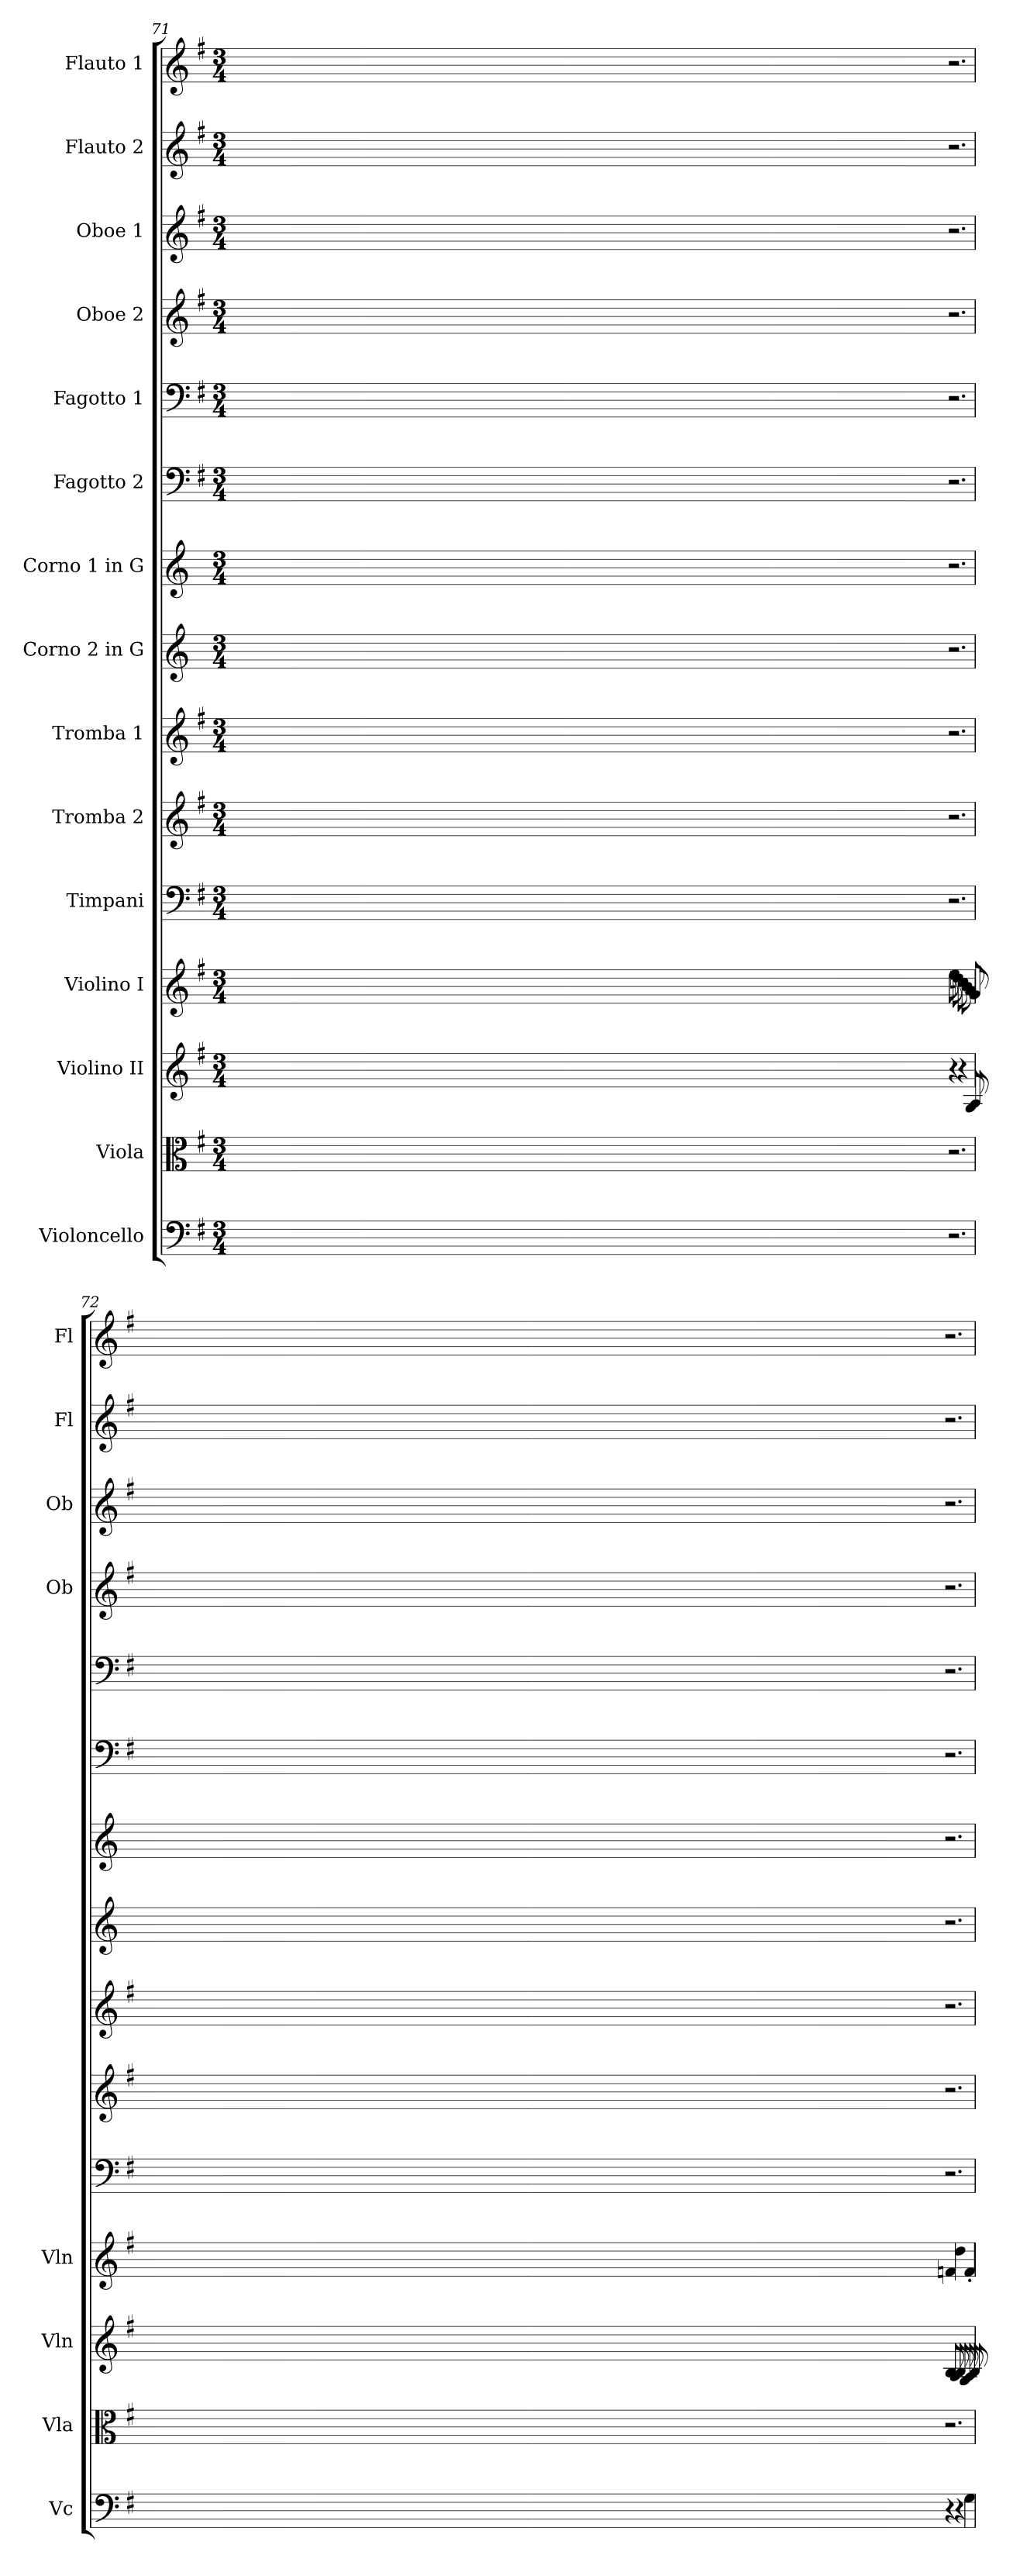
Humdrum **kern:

**kern	**kern	**kern	**kern	**kern	**kern	**kern	**kern	**kern	**kern	**kern	**kern	**kern	**kern	**kern
*part15	*part14	*part13	*part12	*part11	*part10	*part9	*part8	*part7	*part6	*part5	*part4	*part3	*part2	*part1
*staff15	*staff14	*staff13	*staff12	*staff11	*staff10	*staff9	*staff8	*staff7	*staff6	*staff5	*staff4	*staff3	*staff2	*staff1
*I"Violoncello	*I"Viola	*I"Violino II	*I"Violino I	*I"Timpani	*I"Tromba 2	*I"Tromba 1	*I"Corno 2 in G	*I"Corno 1 in G	*I"Fagotto 2	*I"Fagotto 1	*I"Oboe 2	*I"Oboe 1	*I"Flauto 2	*I"Flauto 1
*I'Vc	*I'Vla	*I'Vln	*I'Vln	*	*	*	*	*	*	*	*I'Ob	*I'Ob	*I'Fl	*I'Fl
*clefF4	*clefC3	*clefG2	*clefG2	*clefF4	*clefG2	*clefG2	*clefG2	*clefG2	*clefF4	*clefF4	*clefG2	*clefG2	*clefG2	*clefG2
*	*	*	*	*	*ITrd1c2	*ITrd1c2	*ITrd-4c-7	*ITrd-4c-7	*	*	*	*	*	*
*k[f#]	*k[f#]	*k[f#]	*k[f#]	*k[f#]	*k[b-]	*k[b-]	*k[f#]	*k[f#]	*k[f#]	*k[f#]	*k[f#]	*k[f#]	*k[f#]	*k[f#]
*G:	*G:	*G:	*G:	*G:	*F:	*F:	*G:	*G:	*G:	*G:	*G:	*G:	*G:	*G:
*M3/4	*M3/4	*M3/4	*M3/4	*M3/4	*M3/4	*M3/4	*M3/4	*M3/4	*M3/4	*M3/4	*M3/4	*M3/4	*M3/4	*M3/4
=71	=71	=71	=71	=71	=71	=71	=71	=71	=71	=71	=71	=71	=71	=71
1ryy	1ryy	1ryy	1ryy	1ryy	1ryy	1ryy	1ryy	1ryy	1ryy	1ryy	1ryy	1ryy	1ryy	1ryy
1ryy	1ryy	1ryy	1ryy	1ryy	1ryy	1ryy	1ryy	1ryy	1ryy	1ryy	1ryy	1ryy	1ryy	1ryy
1ryy	1ryy	1ryy	1ryy	1ryy	1ryy	1ryy	1ryy	1ryy	1ryy	1ryy	1ryy	1ryy	1ryy	1ryy
1ryy	1ryy	1ryy	1ryy	1ryy	1ryy	1ryy	1ryy	1ryy	1ryy	1ryy	1ryy	1ryy	1ryy	1ryy
1ryy	1ryy	1ryy	1ryy	1ryy	1ryy	1ryy	1ryy	1ryy	1ryy	1ryy	1ryy	1ryy	1ryy	1ryy
1ryy	1ryy	1ryy	1ryy	1ryy	1ryy	1ryy	1ryy	1ryy	1ryy	1ryy	1ryy	1ryy	1ryy	1ryy
1ryy	1ryy	1ryy	1ryy	1ryy	1ryy	1ryy	1ryy	1ryy	1ryy	1ryy	1ryy	1ryy	1ryy	1ryy
1ryy	1ryy	1ryy	1ryy	1ryy	1ryy	1ryy	1ryy	1ryy	1ryy	1ryy	1ryy	1ryy	1ryy	1ryy
1ryy	1ryy	1ryy	1ryy	1ryy	1ryy	1ryy	1ryy	1ryy	1ryy	1ryy	1ryy	1ryy	1ryy	1ryy
1ryy	1ryy	1ryy	1ryy	1ryy	1ryy	1ryy	1ryy	1ryy	1ryy	1ryy	1ryy	1ryy	1ryy	1ryy
1ryy	1ryy	1ryy	1ryy	1ryy	1ryy	1ryy	1ryy	1ryy	1ryy	1ryy	1ryy	1ryy	1ryy	1ryy
1ryy	1ryy	1ryy	1ryy	1ryy	1ryy	1ryy	1ryy	1ryy	1ryy	1ryy	1ryy	1ryy	1ryy	1ryy
1ryy	1ryy	1ryy	1ryy	1ryy	1ryy	1ryy	1ryy	1ryy	1ryy	1ryy	1ryy	1ryy	1ryy	1ryy
1ryy	1ryy	1ryy	1ryy	1ryy	1ryy	1ryy	1ryy	1ryy	1ryy	1ryy	1ryy	1ryy	1ryy	1ryy
1ryy	1ryy	1ryy	1ryy	1ryy	1ryy	1ryy	1ryy	1ryy	1ryy	1ryy	1ryy	1ryy	1ryy	1ryy
1ryy	1ryy	1ryy	1ryy	1ryy	1ryy	1ryy	1ryy	1ryy	1ryy	1ryy	1ryy	1ryy	1ryy	1ryy
1ryy	1ryy	1ryy	1ryy	1ryy	1ryy	1ryy	1ryy	1ryy	1ryy	1ryy	1ryy	1ryy	1ryy	1ryy
1ryy	1ryy	1ryy	1ryy	1ryy	1ryy	1ryy	1ryy	1ryy	1ryy	1ryy	1ryy	1ryy	1ryy	1ryy
1ryy	1ryy	1ryy	1ryy	1ryy	1ryy	1ryy	1ryy	1ryy	1ryy	1ryy	1ryy	1ryy	1ryy	1ryy
1ryy	1ryy	1ryy	1ryy	1ryy	1ryy	1ryy	1ryy	1ryy	1ryy	1ryy	1ryy	1ryy	1ryy	1ryy
1ryy	1ryy	1ryy	1ryy	1ryy	1ryy	1ryy	1ryy	1ryy	1ryy	1ryy	1ryy	1ryy	1ryy	1ryy
1ryy	1ryy	1ryy	1ryy	1ryy	1ryy	1ryy	1ryy	1ryy	1ryy	1ryy	1ryy	1ryy	1ryy	1ryy
1ryy	1ryy	1ryy	1ryy	1ryy	1ryy	1ryy	1ryy	1ryy	1ryy	1ryy	1ryy	1ryy	1ryy	1ryy
1ryy	1ryy	1ryy	1ryy	1ryy	1ryy	1ryy	1ryy	1ryy	1ryy	1ryy	1ryy	1ryy	1ryy	1ryy
1ryy	1ryy	1ryy	1ryy	1ryy	1ryy	1ryy	1ryy	1ryy	1ryy	1ryy	1ryy	1ryy	1ryy	1ryy
1ryy	1ryy	1ryy	1ryy	1ryy	1ryy	1ryy	1ryy	1ryy	1ryy	1ryy	1ryy	1ryy	1ryy	1ryy
1ryy	1ryy	1ryy	1ryy	1ryy	1ryy	1ryy	1ryy	1ryy	1ryy	1ryy	1ryy	1ryy	1ryy	1ryy
1ryy	1ryy	1ryy	1ryy	1ryy	1ryy	1ryy	1ryy	1ryy	1ryy	1ryy	1ryy	1ryy	1ryy	1ryy
1ryy	1ryy	1ryy	1ryy	1ryy	1ryy	1ryy	1ryy	1ryy	1ryy	1ryy	1ryy	1ryy	1ryy	1ryy
1ryy	1ryy	1ryy	1ryy	1ryy	1ryy	1ryy	1ryy	1ryy	1ryy	1ryy	1ryy	1ryy	1ryy	1ryy
1ryy	1ryy	1ryy	1ryy	1ryy	1ryy	1ryy	1ryy	1ryy	1ryy	1ryy	1ryy	1ryy	1ryy	1ryy
1ryy	1ryy	1ryy	1ryy	1ryy	1ryy	1ryy	1ryy	1ryy	1ryy	1ryy	1ryy	1ryy	1ryy	1ryy
1ryy	1ryy	1ryy	1ryy	1ryy	1ryy	1ryy	1ryy	1ryy	1ryy	1ryy	1ryy	1ryy	1ryy	1ryy
1ryy	1ryy	1ryy	1ryy	1ryy	1ryy	1ryy	1ryy	1ryy	1ryy	1ryy	1ryy	1ryy	1ryy	1ryy
1ryy	1ryy	1ryy	1ryy	1ryy	1ryy	1ryy	1ryy	1ryy	1ryy	1ryy	1ryy	1ryy	1ryy	1ryy
1ryy	1ryy	1ryy	1ryy	1ryy	1ryy	1ryy	1ryy	1ryy	1ryy	1ryy	1ryy	1ryy	1ryy	1ryy
1ryy	1ryy	1ryy	1ryy	1ryy	1ryy	1ryy	1ryy	1ryy	1ryy	1ryy	1ryy	1ryy	1ryy	1ryy
1ryy	1ryy	1ryy	1ryy	1ryy	1ryy	1ryy	1ryy	1ryy	1ryy	1ryy	1ryy	1ryy	1ryy	1ryy
1ryy	1ryy	1ryy	1ryy	1ryy	1ryy	1ryy	1ryy	1ryy	1ryy	1ryy	1ryy	1ryy	1ryy	1ryy
1ryy	1ryy	1ryy	1ryy	1ryy	1ryy	1ryy	1ryy	1ryy	1ryy	1ryy	1ryy	1ryy	1ryy	1ryy
1ryy	1ryy	1ryy	1ryy	1ryy	1ryy	1ryy	1ryy	1ryy	1ryy	1ryy	1ryy	1ryy	1ryy	1ryy
1ryy	1ryy	1ryy	1ryy	1ryy	1ryy	1ryy	1ryy	1ryy	1ryy	1ryy	1ryy	1ryy	1ryy	1ryy
1ryy	1ryy	1ryy	1ryy	1ryy	1ryy	1ryy	1ryy	1ryy	1ryy	1ryy	1ryy	1ryy	1ryy	1ryy
1ryy	1ryy	1ryy	1ryy	1ryy	1ryy	1ryy	1ryy	1ryy	1ryy	1ryy	1ryy	1ryy	1ryy	1ryy
1ryy	1ryy	1ryy	1ryy	1ryy	1ryy	1ryy	1ryy	1ryy	1ryy	1ryy	1ryy	1ryy	1ryy	1ryy
1ryy	1ryy	1ryy	1ryy	1ryy	1ryy	1ryy	1ryy	1ryy	1ryy	1ryy	1ryy	1ryy	1ryy	1ryy
1ryy	1ryy	1ryy	1ryy	1ryy	1ryy	1ryy	1ryy	1ryy	1ryy	1ryy	1ryy	1ryy	1ryy	1ryy
1ryy	1ryy	1ryy	1ryy	1ryy	1ryy	1ryy	1ryy	1ryy	1ryy	1ryy	1ryy	1ryy	1ryy	1ryy
1ryy	1ryy	1ryy	1ryy	1ryy	1ryy	1ryy	1ryy	1ryy	1ryy	1ryy	1ryy	1ryy	1ryy	1ryy
1ryy	1ryy	1ryy	1ryy	1ryy	1ryy	1ryy	1ryy	1ryy	1ryy	1ryy	1ryy	1ryy	1ryy	1ryy
1ryy	1ryy	1ryy	1ryy	1ryy	1ryy	1ryy	1ryy	1ryy	1ryy	1ryy	1ryy	1ryy	1ryy	1ryy
1ryy	1ryy	1ryy	1ryy	1ryy	1ryy	1ryy	1ryy	1ryy	1ryy	1ryy	1ryy	1ryy	1ryy	1ryy
1ryy	1ryy	1ryy	1ryy	1ryy	1ryy	1ryy	1ryy	1ryy	1ryy	1ryy	1ryy	1ryy	1ryy	1ryy
2.r	2.r	4r	8ee	2.r	2.r	2.r	2.r	2.r	2.r	2.r	2.r	2.r	2.r	2.r
.	.	.	8dd	.	.	.	.	.	.	.	.	.	.	.
.	.	4r	8ccn	.	.	.	.	.	.	.	.	.	.	.
.	.	.	8b	.	.	.	.	.	.	.	.	.	.	.
.	.	8G	8a	.	.	.	.	.	.	.	.	.	.	.
.	.	8A	8g	.	.	.	.	.	.	.	.	.	.	.
=72	=72	=72	=72	=72	=72	=72	=72	=72	=72	=72	=72	=72	=72	=72
1ryy	1ryy	1ryy	1ryy	1ryy	1ryy	1ryy	1ryy	1ryy	1ryy	1ryy	1ryy	1ryy	1ryy	1ryy
1ryy	1ryy	1ryy	1ryy	1ryy	1ryy	1ryy	1ryy	1ryy	1ryy	1ryy	1ryy	1ryy	1ryy	1ryy
1ryy	1ryy	1ryy	1ryy	1ryy	1ryy	1ryy	1ryy	1ryy	1ryy	1ryy	1ryy	1ryy	1ryy	1ryy
1ryy	1ryy	1ryy	1ryy	1ryy	1ryy	1ryy	1ryy	1ryy	1ryy	1ryy	1ryy	1ryy	1ryy	1ryy
1ryy	1ryy	1ryy	1ryy	1ryy	1ryy	1ryy	1ryy	1ryy	1ryy	1ryy	1ryy	1ryy	1ryy	1ryy
1ryy	1ryy	1ryy	1ryy	1ryy	1ryy	1ryy	1ryy	1ryy	1ryy	1ryy	1ryy	1ryy	1ryy	1ryy
1ryy	1ryy	1ryy	1ryy	1ryy	1ryy	1ryy	1ryy	1ryy	1ryy	1ryy	1ryy	1ryy	1ryy	1ryy
1ryy	1ryy	1ryy	1ryy	1ryy	1ryy	1ryy	1ryy	1ryy	1ryy	1ryy	1ryy	1ryy	1ryy	1ryy
1ryy	1ryy	1ryy	1ryy	1ryy	1ryy	1ryy	1ryy	1ryy	1ryy	1ryy	1ryy	1ryy	1ryy	1ryy
1ryy	1ryy	1ryy	1ryy	1ryy	1ryy	1ryy	1ryy	1ryy	1ryy	1ryy	1ryy	1ryy	1ryy	1ryy
1ryy	1ryy	1ryy	1ryy	1ryy	1ryy	1ryy	1ryy	1ryy	1ryy	1ryy	1ryy	1ryy	1ryy	1ryy
1ryy	1ryy	1ryy	1ryy	1ryy	1ryy	1ryy	1ryy	1ryy	1ryy	1ryy	1ryy	1ryy	1ryy	1ryy
1ryy	1ryy	1ryy	1ryy	1ryy	1ryy	1ryy	1ryy	1ryy	1ryy	1ryy	1ryy	1ryy	1ryy	1ryy
1ryy	1ryy	1ryy	1ryy	1ryy	1ryy	1ryy	1ryy	1ryy	1ryy	1ryy	1ryy	1ryy	1ryy	1ryy
1ryy	1ryy	1ryy	1ryy	1ryy	1ryy	1ryy	1ryy	1ryy	1ryy	1ryy	1ryy	1ryy	1ryy	1ryy
1ryy	1ryy	1ryy	1ryy	1ryy	1ryy	1ryy	1ryy	1ryy	1ryy	1ryy	1ryy	1ryy	1ryy	1ryy
1ryy	1ryy	1ryy	1ryy	1ryy	1ryy	1ryy	1ryy	1ryy	1ryy	1ryy	1ryy	1ryy	1ryy	1ryy
1ryy	1ryy	1ryy	1ryy	1ryy	1ryy	1ryy	1ryy	1ryy	1ryy	1ryy	1ryy	1ryy	1ryy	1ryy
1ryy	1ryy	1ryy	1ryy	1ryy	1ryy	1ryy	1ryy	1ryy	1ryy	1ryy	1ryy	1ryy	1ryy	1ryy
1ryy	1ryy	1ryy	1ryy	1ryy	1ryy	1ryy	1ryy	1ryy	1ryy	1ryy	1ryy	1ryy	1ryy	1ryy
1ryy	1ryy	1ryy	1ryy	1ryy	1ryy	1ryy	1ryy	1ryy	1ryy	1ryy	1ryy	1ryy	1ryy	1ryy
1ryy	1ryy	1ryy	1ryy	1ryy	1ryy	1ryy	1ryy	1ryy	1ryy	1ryy	1ryy	1ryy	1ryy	1ryy
1ryy	1ryy	1ryy	1ryy	1ryy	1ryy	1ryy	1ryy	1ryy	1ryy	1ryy	1ryy	1ryy	1ryy	1ryy
1ryy	1ryy	1ryy	1ryy	1ryy	1ryy	1ryy	1ryy	1ryy	1ryy	1ryy	1ryy	1ryy	1ryy	1ryy
1ryy	1ryy	1ryy	1ryy	1ryy	1ryy	1ryy	1ryy	1ryy	1ryy	1ryy	1ryy	1ryy	1ryy	1ryy
1ryy	1ryy	1ryy	1ryy	1ryy	1ryy	1ryy	1ryy	1ryy	1ryy	1ryy	1ryy	1ryy	1ryy	1ryy
1ryy	1ryy	1ryy	1ryy	1ryy	1ryy	1ryy	1ryy	1ryy	1ryy	1ryy	1ryy	1ryy	1ryy	1ryy
1ryy	1ryy	1ryy	1ryy	1ryy	1ryy	1ryy	1ryy	1ryy	1ryy	1ryy	1ryy	1ryy	1ryy	1ryy
1ryy	1ryy	1ryy	1ryy	1ryy	1ryy	1ryy	1ryy	1ryy	1ryy	1ryy	1ryy	1ryy	1ryy	1ryy
1ryy	1ryy	1ryy	1ryy	1ryy	1ryy	1ryy	1ryy	1ryy	1ryy	1ryy	1ryy	1ryy	1ryy	1ryy
1ryy	1ryy	1ryy	1ryy	1ryy	1ryy	1ryy	1ryy	1ryy	1ryy	1ryy	1ryy	1ryy	1ryy	1ryy
1ryy	1ryy	1ryy	1ryy	1ryy	1ryy	1ryy	1ryy	1ryy	1ryy	1ryy	1ryy	1ryy	1ryy	1ryy
1ryy	1ryy	1ryy	1ryy	1ryy	1ryy	1ryy	1ryy	1ryy	1ryy	1ryy	1ryy	1ryy	1ryy	1ryy
1ryy	1ryy	1ryy	1ryy	1ryy	1ryy	1ryy	1ryy	1ryy	1ryy	1ryy	1ryy	1ryy	1ryy	1ryy
1ryy	1ryy	1ryy	1ryy	1ryy	1ryy	1ryy	1ryy	1ryy	1ryy	1ryy	1ryy	1ryy	1ryy	1ryy
1ryy	1ryy	1ryy	1ryy	1ryy	1ryy	1ryy	1ryy	1ryy	1ryy	1ryy	1ryy	1ryy	1ryy	1ryy
1ryy	1ryy	1ryy	1ryy	1ryy	1ryy	1ryy	1ryy	1ryy	1ryy	1ryy	1ryy	1ryy	1ryy	1ryy
1ryy	1ryy	1ryy	1ryy	1ryy	1ryy	1ryy	1ryy	1ryy	1ryy	1ryy	1ryy	1ryy	1ryy	1ryy
1ryy	1ryy	1ryy	1ryy	1ryy	1ryy	1ryy	1ryy	1ryy	1ryy	1ryy	1ryy	1ryy	1ryy	1ryy
1ryy	1ryy	1ryy	1ryy	1ryy	1ryy	1ryy	1ryy	1ryy	1ryy	1ryy	1ryy	1ryy	1ryy	1ryy
1ryy	1ryy	1ryy	1ryy	1ryy	1ryy	1ryy	1ryy	1ryy	1ryy	1ryy	1ryy	1ryy	1ryy	1ryy
1ryy	1ryy	1ryy	1ryy	1ryy	1ryy	1ryy	1ryy	1ryy	1ryy	1ryy	1ryy	1ryy	1ryy	1ryy
1ryy	1ryy	1ryy	1ryy	1ryy	1ryy	1ryy	1ryy	1ryy	1ryy	1ryy	1ryy	1ryy	1ryy	1ryy
1ryy	1ryy	1ryy	1ryy	1ryy	1ryy	1ryy	1ryy	1ryy	1ryy	1ryy	1ryy	1ryy	1ryy	1ryy
1ryy	1ryy	1ryy	1ryy	1ryy	1ryy	1ryy	1ryy	1ryy	1ryy	1ryy	1ryy	1ryy	1ryy	1ryy
1ryy	1ryy	1ryy	1ryy	1ryy	1ryy	1ryy	1ryy	1ryy	1ryy	1ryy	1ryy	1ryy	1ryy	1ryy
1ryy	1ryy	1ryy	1ryy	1ryy	1ryy	1ryy	1ryy	1ryy	1ryy	1ryy	1ryy	1ryy	1ryy	1ryy
1ryy	1ryy	1ryy	1ryy	1ryy	1ryy	1ryy	1ryy	1ryy	1ryy	1ryy	1ryy	1ryy	1ryy	1ryy
1ryy	1ryy	1ryy	1ryy	1ryy	1ryy	1ryy	1ryy	1ryy	1ryy	1ryy	1ryy	1ryy	1ryy	1ryy
1ryy	1ryy	1ryy	1ryy	1ryy	1ryy	1ryy	1ryy	1ryy	1ryy	1ryy	1ryy	1ryy	1ryy	1ryy
1ryy	1ryy	1ryy	1ryy	1ryy	1ryy	1ryy	1ryy	1ryy	1ryy	1ryy	1ryy	1ryy	1ryy	1ryy
1ryy	1ryy	1ryy	1ryy	1ryy	1ryy	1ryy	1ryy	1ryy	1ryy	1ryy	1ryy	1ryy	1ryy	1ryy
1ryy	1ryy	1ryy	1ryy	1ryy	1ryy	1ryy	1ryy	1ryy	1ryy	1ryy	1ryy	1ryy	1ryy	1ryy
2.ryy	2.ryy	2.ryy	2.ryy	2.ryy	2.ryy	2.ryy	2.ryy	2.ryy	2.ryy	2.ryy	2.ryy	2.ryy	2.ryy	2.ryy
4r	2.r	8B	4fn	2.r	2.r	2.r	2.r	2.r	2.r	2.r	2.r	2.r	2.r	2.r
.	.	8A	.	.	.	.	.	.	.	.	.	.	.	.
4r	.	8B	4dd	.	.	.	.	.	.	.	.	.	.	.
.	.	8G	.	.	.	.	.	.	.	.	.	.	.	.
4G	.	8A	4f'	.	.	.	.	.	.	.	.	.	.	.
.	.	8B	.	.	.	.	.	.	.	.	.	.	.	.
=	=	=	=	=	=	=	=	=	=	=	=	=	=	=
*-	*-	*-	*-	*-	*-	*-	*-	*-	*-	*-	*-	*-	*-	*-
